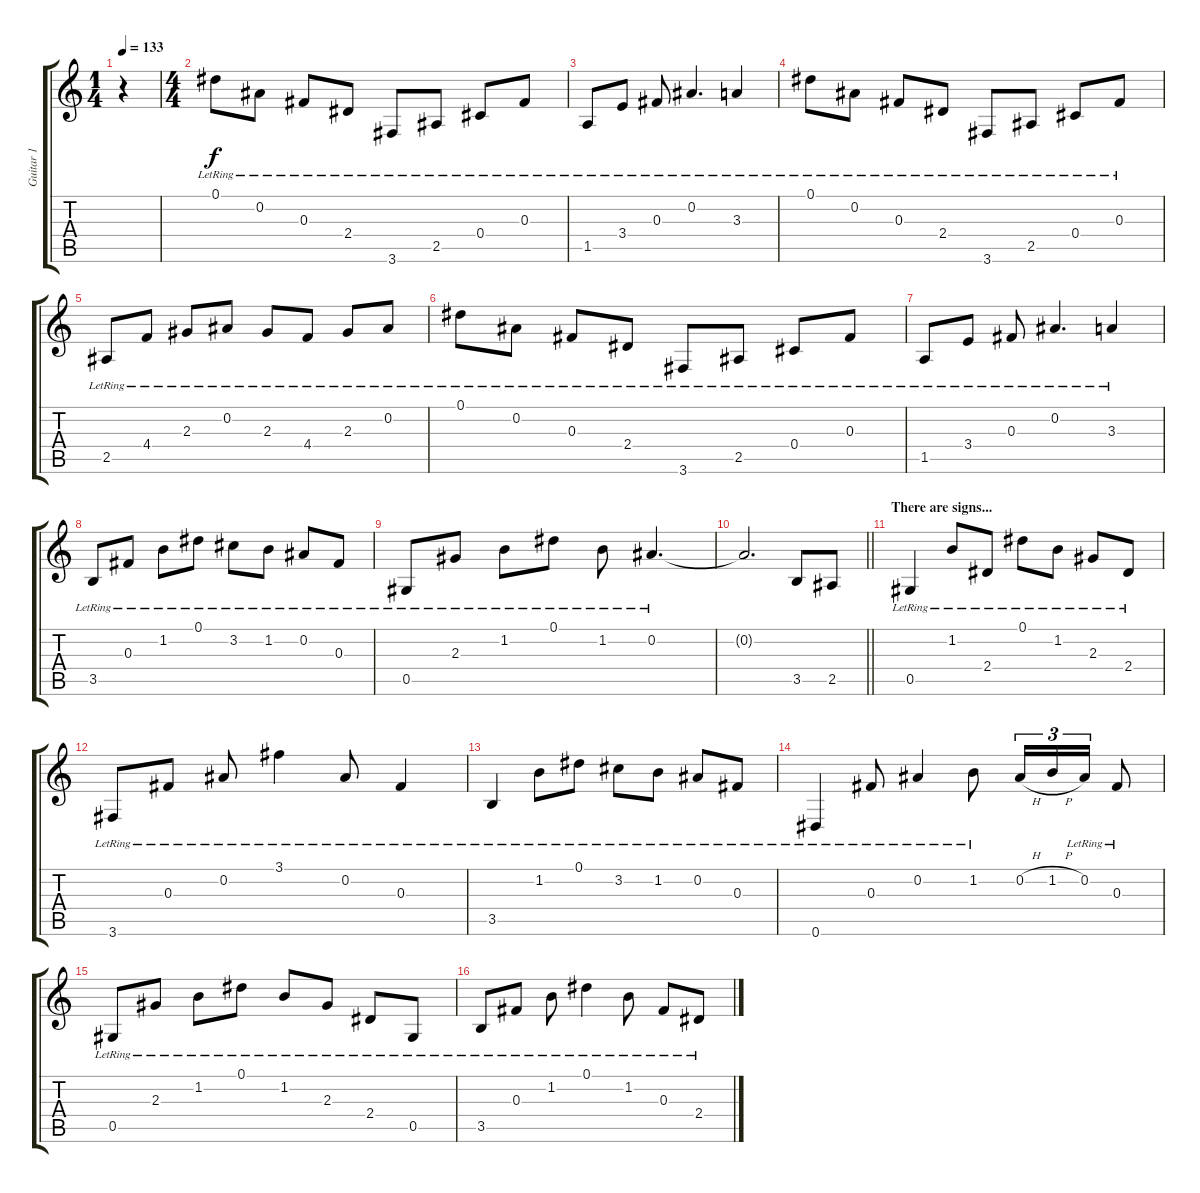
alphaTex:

\track ("Guitar 1" "Guitar 1") {instrument acousticguitarsteel}
\staff {score tabs}
\tuning (Eb4 Bb3 Gb3 Db3 Ab2 Eb2) {hide}
\ts (1 4)
\tempo 133
\clef g2
\ks c
r.4{dy f instrument acousticguitarsteel} |
\ts (4 4)
0.1{lr}.8 0.2{lr}.8 0.3{lr}.8 2.4{lr}.8 3.6{lr}.8 2.5{lr}.8 0.4{lr}.8 0.3{lr}.8 |
1.5{lr}.8 3.4{lr}.8 0.3{lr}.8 0.2{lr}.4{d} 3.3{lr}.4 |
0.1{lr}.8 0.2{lr}.8 0.3{lr}.8 2.4{lr}.8 3.6{lr}.8 2.5{lr}.8 0.4{lr}.8 0.3{lr}.8 |
2.5{lr}.8 4.4{lr}.8 2.3{lr}.8 0.2{lr}.8 2.3{lr}.8 4.4{lr}.8 2.3{lr}.8 0.2{lr}.8 |
0.1{lr}.8 0.2{lr}.8 0.3{lr}.8 2.4{lr}.8 3.6{lr}.8 2.5{lr}.8 0.4{lr}.8 0.3{lr}.8 |
1.5{lr}.8 3.4{lr}.8 0.3{lr}.8 0.2{lr}.4{d} 3.3{lr}.4 |
3.5{lr}.8 0.3{lr}.8 1.2{lr}.8 0.1{lr}.8 3.2{lr}.8 1.2{lr}.8 0.2{lr}.8 0.3{lr}.8 |
0.5{lr}.8 2.3{lr}.8 1.2{lr}.8 0.1{lr}.8 1.2{lr}.8 0.2{lr}.4{d} |
\barLineRight lightlight
0.2{t}.2{d} 3.5.8 2.5.8 |
\section ("" "There are signs...")
0.5{lr}.4 1.2{lr}.8 2.4{lr}.8 0.1{lr}.8 1.2{lr}.8 2.3{lr}.8 2.4{lr}.8 |
3.6{lr}.8 0.3{lr}.8 0.2{lr}.8 3.1{lr}.4 0.2{lr}.8 0.3{lr}.4 |
3.5{lr}.4 1.2{lr}.8 0.1{lr}.8 3.2{lr}.8 1.2{lr}.8 0.2{lr}.8 0.3{lr}.8 |
0.6{lr}.4 0.3{lr}.8 0.2{lr}.4 1.2{lr}.8 0.2{h}.16{tu (3 2)} 1.2{h}.16{tu (3 2)} 0.2{lr}.16{tu (3 2)} 0.3{lr}.8 |
0.5{lr}.8 2.3{lr}.8 1.2{lr}.8 0.1{lr}.8 1.2{lr}.8 2.3{lr}.8 2.4{lr}.8 0.5{lr}.8 |
3.5{lr}.8 0.3{lr}.8 1.2{lr}.8 0.1{lr}.4 1.2{lr}.8 0.3{lr}.8 2.4{lr}.8
